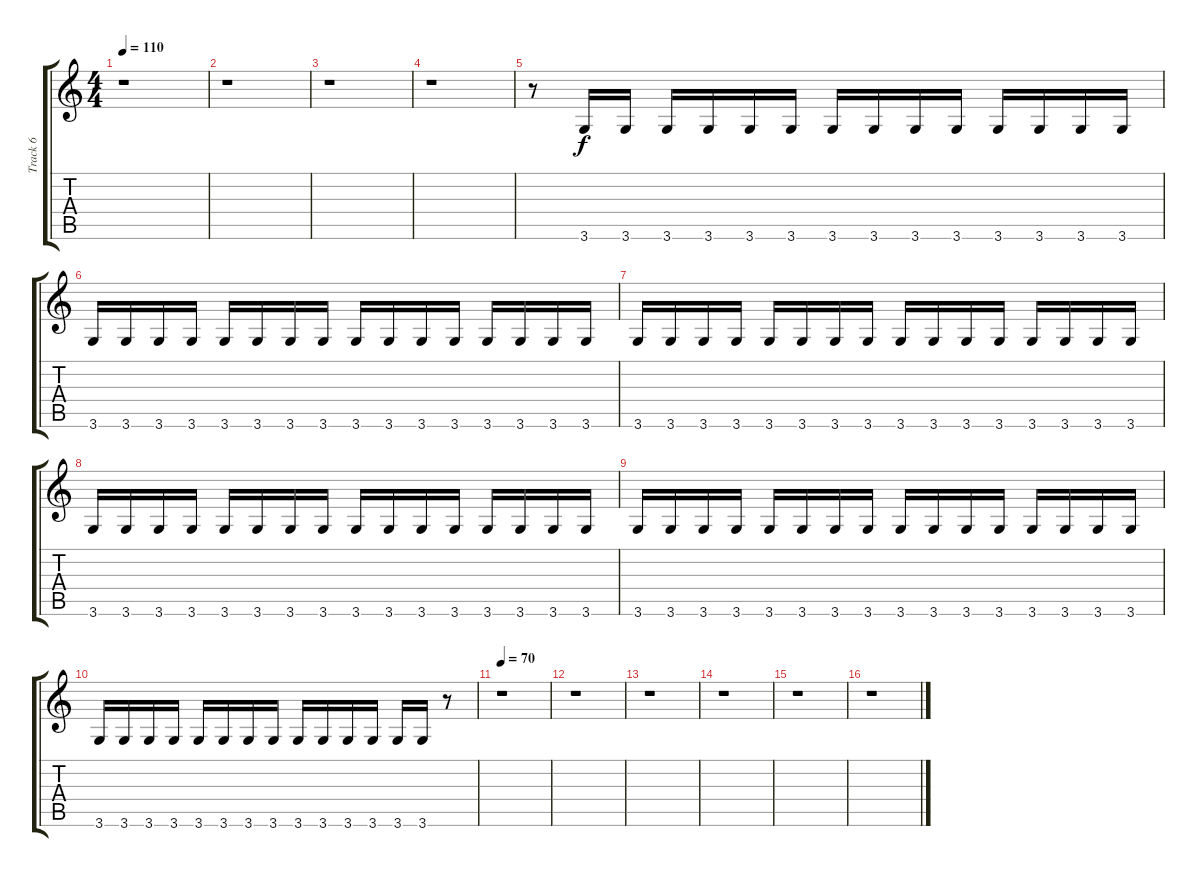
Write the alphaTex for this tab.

\track ("Track 6" "Track 6") {instrument electricguitarmuted}
\staff {score tabs}
\tuning (E4 B3 G3 D3 A2 E2) {hide}
\ts (4 4)
\tempo 110
\clef g2
\ks c
r.1{dy f} |
r.1 |
r.1 |
r.1 |
r.8 3.6.16 3.6.16 3.6.16 3.6.16 3.6.16 3.6.16 3.6.16 3.6.16 3.6.16 3.6.16 3.6.16 3.6.16 3.6.16 3.6.16 |
3.6.16 3.6.16 3.6.16 3.6.16 3.6.16 3.6.16 3.6.16 3.6.16 3.6.16 3.6.16 3.6.16 3.6.16 3.6.16 3.6.16 3.6.16 3.6.16 |
3.6.16 3.6.16 3.6.16 3.6.16 3.6.16 3.6.16 3.6.16 3.6.16 3.6.16 3.6.16 3.6.16 3.6.16 3.6.16 3.6.16 3.6.16 3.6.16 |
3.6.16 3.6.16 3.6.16 3.6.16 3.6.16 3.6.16 3.6.16 3.6.16 3.6.16 3.6.16 3.6.16 3.6.16 3.6.16 3.6.16 3.6.16 3.6.16 |
3.6.16 3.6.16 3.6.16 3.6.16 3.6.16 3.6.16 3.6.16 3.6.16 3.6.16 3.6.16 3.6.16 3.6.16 3.6.16 3.6.16 3.6.16 3.6.16 |
3.6.16 3.6.16 3.6.16 3.6.16 3.6.16 3.6.16 3.6.16 3.6.16 3.6.16 3.6.16 3.6.16 3.6.16 3.6.16 3.6.16 r.8 |
\tempo 70
r.1 |
r.1 |
r.1 |
r.1 |
r.1 |
r.1
